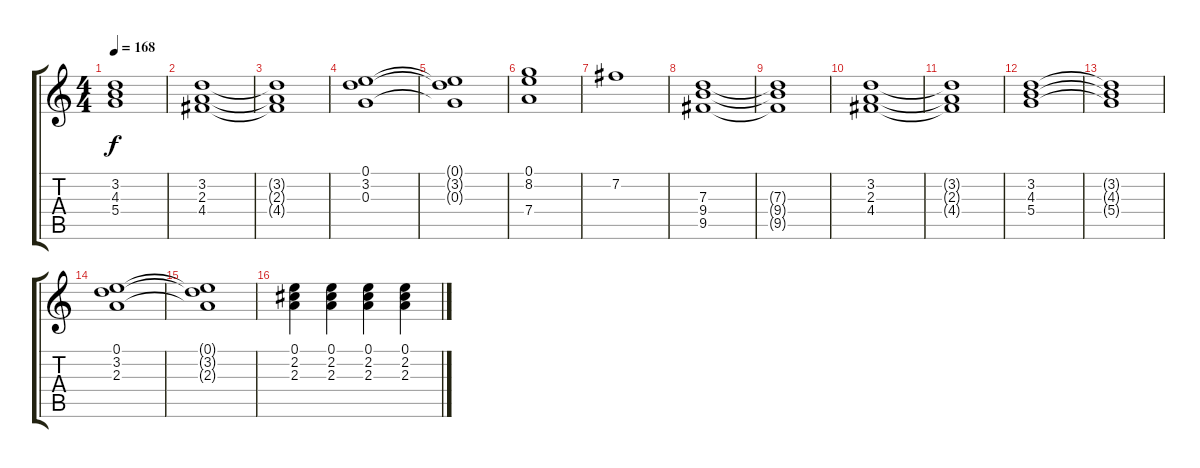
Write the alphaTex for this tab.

\track "" {instrument acousticguitarsteel}
\staff {score tabs}
\tuning (E4 B3 G3 D3 A2 E2) {hide}
\ts (4 4)
\tempo 168
\clef g2
\ks c
(3.2{t} 4.3{t} 5.4{t}).1{dy f} |
(3.2 2.3 4.4).1 |
(3.2{t} 2.3{t} 4.4{t}).1 |
(0.1 3.2 0.3).1 |
(0.1{t} 3.2{t} 0.3{t}).1 |
(0.1 8.2 7.4).1 |
7.2.1 |
(7.3 9.4 9.5).1 |
(7.3{t} 9.4{t} 9.5{t}).1 |
(3.2 2.3 4.4).1 |
(3.2{t} 2.3{t} 4.4{t}).1 |
(3.2 4.3 5.4).1 |
(3.2{t} 4.3{t} 5.4{t}).1 |
(0.1 3.2 2.3).1 |
(0.1{t} 3.2{t} 2.3{t}).1 |
(0.1 2.2 2.3).4 (0.1 2.2 2.3).4 (0.1 2.2 2.3).4 (0.1 2.2 2.3).4
